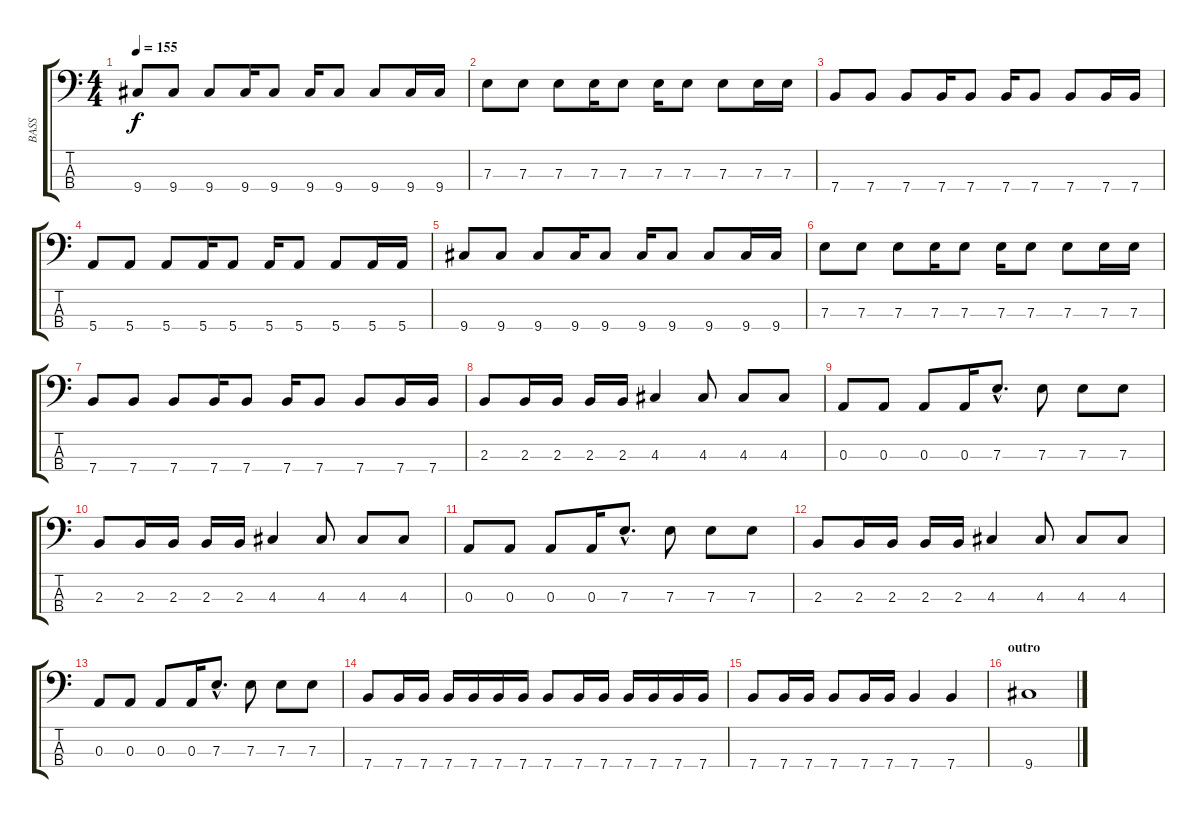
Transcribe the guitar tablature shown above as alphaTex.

\track ("BASS" "BASS") {instrument electricbassfinger}
\staff {score tabs}
\tuning (G2 D2 A1 E1) {hide}
\ts (4 4)
\tempo 155
\clef f4
\ks c
9.4.8{dy f} 9.4.8 9.4.8 9.4.16 9.4.8 9.4.16 9.4.8 9.4.8 9.4.16 9.4.16 |
7.3.8 7.3.8 7.3.8 7.3.16 7.3.8 7.3.16 7.3.8 7.3.8 7.3.16 7.3.16 |
7.4.8 7.4.8 7.4.8 7.4.16 7.4.8 7.4.16 7.4.8 7.4.8 7.4.16 7.4.16 |
5.4.8 5.4.8 5.4.8 5.4.16 5.4.8 5.4.16 5.4.8 5.4.8 5.4.16 5.4.16 |
9.4.8 9.4.8 9.4.8 9.4.16 9.4.8 9.4.16 9.4.8 9.4.8 9.4.16 9.4.16 |
7.3.8 7.3.8 7.3.8 7.3.16 7.3.8 7.3.16 7.3.8 7.3.8 7.3.16 7.3.16 |
7.4.8 7.4.8 7.4.8 7.4.16 7.4.8 7.4.16 7.4.8 7.4.8 7.4.16 7.4.16 |
2.3.8 2.3.16 2.3.16 2.3.16 2.3.16 4.3.4 4.3.8 4.3.8 4.3.8 |
0.3.8 0.3.8 0.3.8 0.3.16 7.3{hac}.8{d} 7.3.8 7.3.8 7.3.8 |
2.3.8 2.3.16 2.3.16 2.3.16 2.3.16 4.3.4 4.3.8 4.3.8 4.3.8 |
0.3.8 0.3.8 0.3.8 0.3.16 7.3{hac}.8{d} 7.3.8 7.3.8 7.3.8 |
2.3.8 2.3.16 2.3.16 2.3.16 2.3.16 4.3.4 4.3.8 4.3.8 4.3.8 |
0.3.8 0.3.8 0.3.8 0.3.16 7.3{hac}.8{d} 7.3.8 7.3.8 7.3.8 |
7.4.8 7.4.16 7.4.16 7.4.16 7.4.16 7.4.16 7.4.16 7.4.8 7.4.16 7.4.16 7.4.16 7.4.16 7.4.16 7.4.16 |
7.4.8 7.4.16 7.4.16 7.4.8 7.4.16 7.4.16 7.4.4 7.4.4 |
\section ("" "outro")
9.4.1
